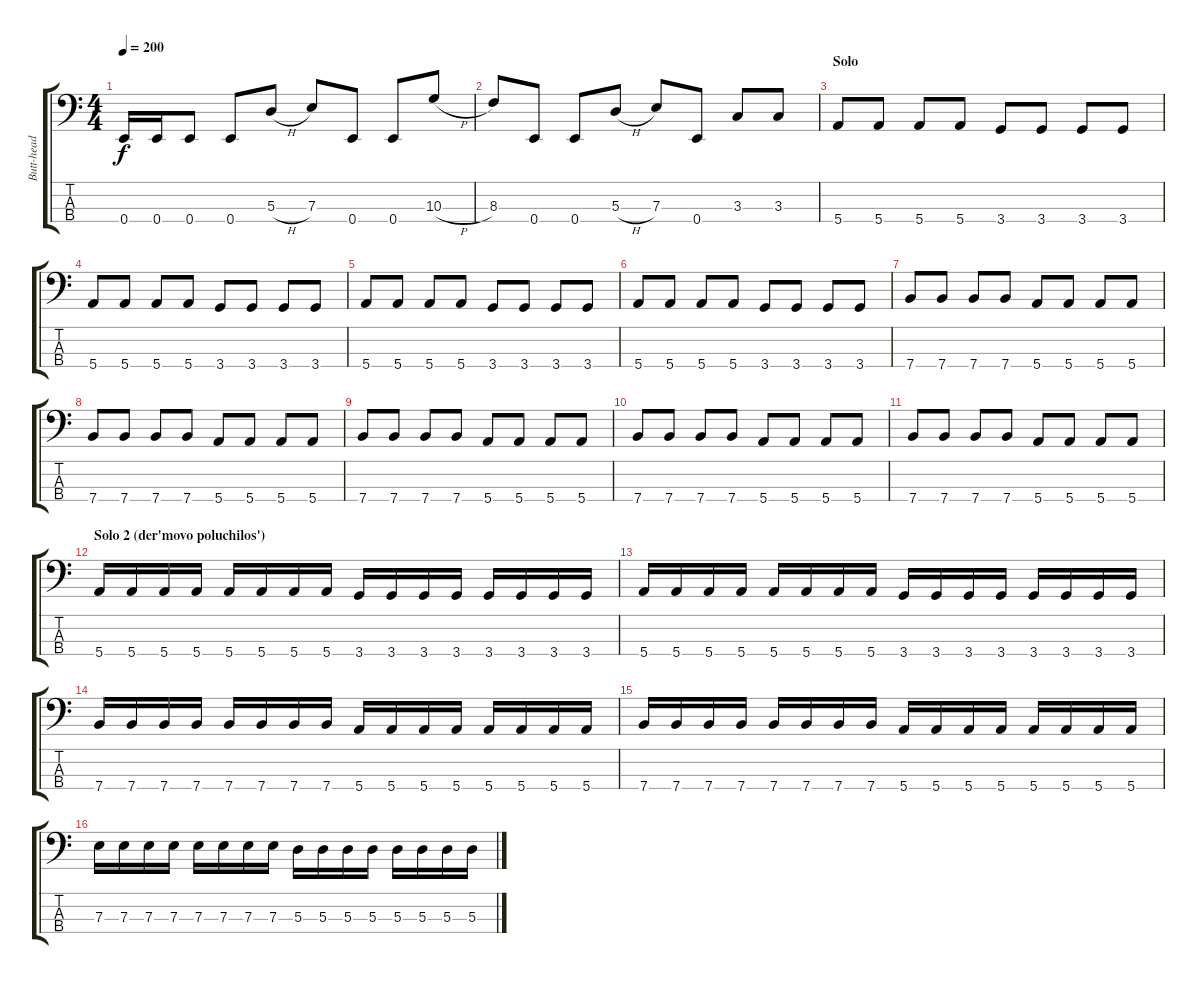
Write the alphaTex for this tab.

\track ("Butt-head - bass" "Butt-head ") {instrument fretlessbass}
\staff {score tabs}
\tuning (G2 D2 A1 E1) {hide}
\ts (4 4)
\tempo 200
\clef f4
\ks c
0.4.16{dy f} 0.4.16 0.4.8 0.4.8 5.3{h}.8 7.3.8 0.4.8 0.4.8 10.3{h}.8 |
8.3.8 0.4.8 0.4.8 5.3{h}.8 7.3.8 0.4.8 3.3.8 3.3.8 |
\section ("" "Solo")
5.4.8 5.4.8 5.4.8 5.4.8 3.4.8 3.4.8 3.4.8 3.4.8 |
5.4.8 5.4.8 5.4.8 5.4.8 3.4.8 3.4.8 3.4.8 3.4.8 |
5.4.8 5.4.8 5.4.8 5.4.8 3.4.8 3.4.8 3.4.8 3.4.8 |
5.4.8 5.4.8 5.4.8 5.4.8 3.4.8 3.4.8 3.4.8 3.4.8 |
7.4.8 7.4.8 7.4.8 7.4.8 5.4.8 5.4.8 5.4.8 5.4.8 |
7.4.8 7.4.8 7.4.8 7.4.8 5.4.8 5.4.8 5.4.8 5.4.8 |
7.4.8 7.4.8 7.4.8 7.4.8 5.4.8 5.4.8 5.4.8 5.4.8 |
7.4.8 7.4.8 7.4.8 7.4.8 5.4.8 5.4.8 5.4.8 5.4.8 |
7.4.8 7.4.8 7.4.8 7.4.8 5.4.8 5.4.8 5.4.8 5.4.8 |
\section ("" "Solo 2 (der'movo poluchilos')")
5.4.16 5.4.16 5.4.16 5.4.16 5.4.16 5.4.16 5.4.16 5.4.16 3.4.16 3.4.16 3.4.16 3.4.16 3.4.16 3.4.16 3.4.16 3.4.16 |
5.4.16 5.4.16 5.4.16 5.4.16 5.4.16 5.4.16 5.4.16 5.4.16 3.4.16 3.4.16 3.4.16 3.4.16 3.4.16 3.4.16 3.4.16 3.4.16 |
7.4.16 7.4.16 7.4.16 7.4.16 7.4.16 7.4.16 7.4.16 7.4.16 5.4.16 5.4.16 5.4.16 5.4.16 5.4.16 5.4.16 5.4.16 5.4.16 |
7.4.16 7.4.16 7.4.16 7.4.16 7.4.16 7.4.16 7.4.16 7.4.16 5.4.16 5.4.16 5.4.16 5.4.16 5.4.16 5.4.16 5.4.16 5.4.16 |
7.3.16 7.3.16 7.3.16 7.3.16 7.3.16 7.3.16 7.3.16 7.3.16 5.3.16 5.3.16 5.3.16 5.3.16 5.3.16 5.3.16 5.3.16 5.3.16
